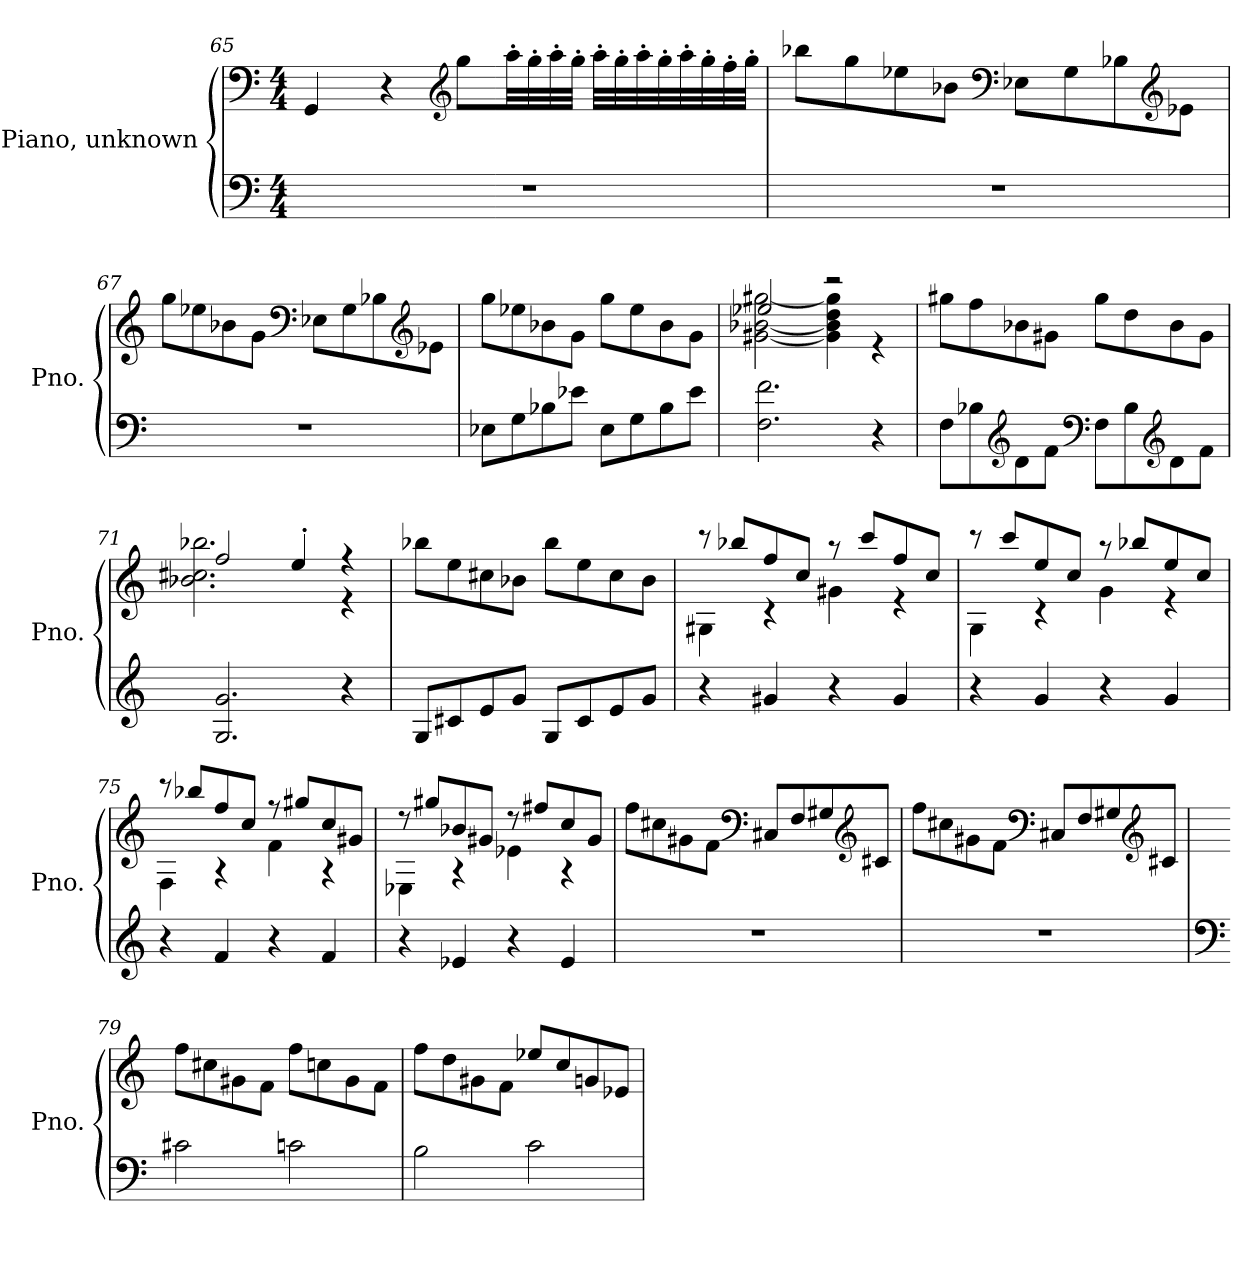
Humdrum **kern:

**kern	**kern
*part1	*part1
*staff2	*staff1
*I"Piano, unknown	*
*I'Pno.	*
!!LO:LB:g=z
*clefF4	*clefF4
*k[]	*k[]
*M4/4	*M4/4
=65	=65
1r	4GG/
.	4r
*	*clefG2
.	8gg\L
.	32aa'\LL
.	32gg'\
.	32aa'\
.	32gg'\JJJ
.	32aa'\LLL
.	32gg'\
.	32aa'\
.	32gg'\
.	32aa'\
.	32gg'\
.	32ff'\
.	32gg'\JJJ
=66	=66
1r	8bb-X\L
.	8gg\
.	8ee-X\
.	8b-X\J
*	*clefF4
.	8E-X\L
.	8G\
.	8B-X\
*	*clefG2
.	8e-X\J
!!LO:LB:g=z
=67	=67
1r	8gg\L
.	8ee-X\
.	8b-X\
.	8g\J
*	*clefF4
.	8E-X\L
.	8G\
.	8B-X\
*	*clefG2
.	8e-X\J
=68	=68
8E-X\L	8gg\L
8G\	8ee-X\
8B-X\	8b-X\
8e-X\J	8g\J
8E-\L	8gg\L
8G\	8ee-\
8B-\	8b-\
8e-\J	8g\J
=69	=69
*	*^
2.F\ 2.f\	2ee-X/	[2g#X\ [2b-X\ [2gg#X\
.	2r	4g#\] 4b-\] 4dd\ 4gg#\]
4r	.	4r
*	*v	*v
!!LO:LB:g=z
=70	=70
8F\L	8gg#X\L
8B-X\	8ff\
*clefG2	*
8d\	8b-X\
8f\J	8g#X\J
*clefF4	*
8F\L	8gg#\L
8B-\	8dd\
*clefG2	*
8d\	8b-\
8f\J	8g#\J
=71	=71
*	*^
2.G/ 2.g/	2ff/	2.b-X\ 2.cc#X\ 2.bb-X\
.	4ee'/	.
4r	4r	4r
*	*v	*v
=72	=72
8G/L	8bb-X\L
8c#X/	8ee\
8e/	8cc#X\
8g/J	8b-X\J
8G/L	8bb-\L
8c#/	8ee\
8e/	8cc#\
8g/J	8b-\J
=73	=73
*	*^
4r	8r	4G#X\
.	8bb-X/L	.
4g#X/	8ff/	4r
.	8cc/J	.
4r	8r	4g#X\
.	8ccc/L	.
4g#/	8ff/	4r
.	8cc/J	.
!!LO:PB:g=z	!!
=74	=74	=74
4r	8r	4G\
.	8ccc/L	.
4g/	8ee/	4r
.	8cc/J	.
4r	8r	4g\
.	8bb-X/L	.
4g/	8ee/	4r
.	8cc/J	.
=75	=75	=75
4r	8r	4F\
.	8bb-X/L	.
4f/	8ff/	4r
.	8cc/J	.
4r	8r	4f\
.	8gg#X/L	.
4f/	8cc/	4r
.	8g#X/J	.
=76	=76	=76
4r	8r	4E-X\
.	8gg#X/L	.
4e-X/	8b-X/	4r
.	8g#X/J	.
4r	8r	4e-X\
.	8ff#X/L	.
4e-/	8cc/	4r
.	8g#/J	.
*	*v	*v
!!LO:LB:g=z
=77	=77
1r	8ff\L
.	8cc#X\
.	8g#X\
.	8f\J
*	*clefF4
.	8C#X/L
.	8F/
.	8G#X/
*	*clefG2
.	8c#X/J
=78	=78
1r	8ff\L
.	8cc#X\
.	8g#X\
.	8f\J
*	*clefF4
.	8C#X/L
.	8F/
.	8G#X/
*	*clefG2
.	8c#X/J
=79	=79
*clefF4	*
2c#X\	8ff\L
.	8cc#X\
.	8g#X\
.	8f\J
2cn\	8ff\L
.	8ccn\
.	8g#\
.	8f\J
!!LO:LB:g=z
=80	=80
2B\	8ff\L
.	8dd\
.	8g#X\
.	8f\J
2c\	8ee-X/L
.	8cc/
.	8gn/
.	8e-X/J
=	=
*-	*-
